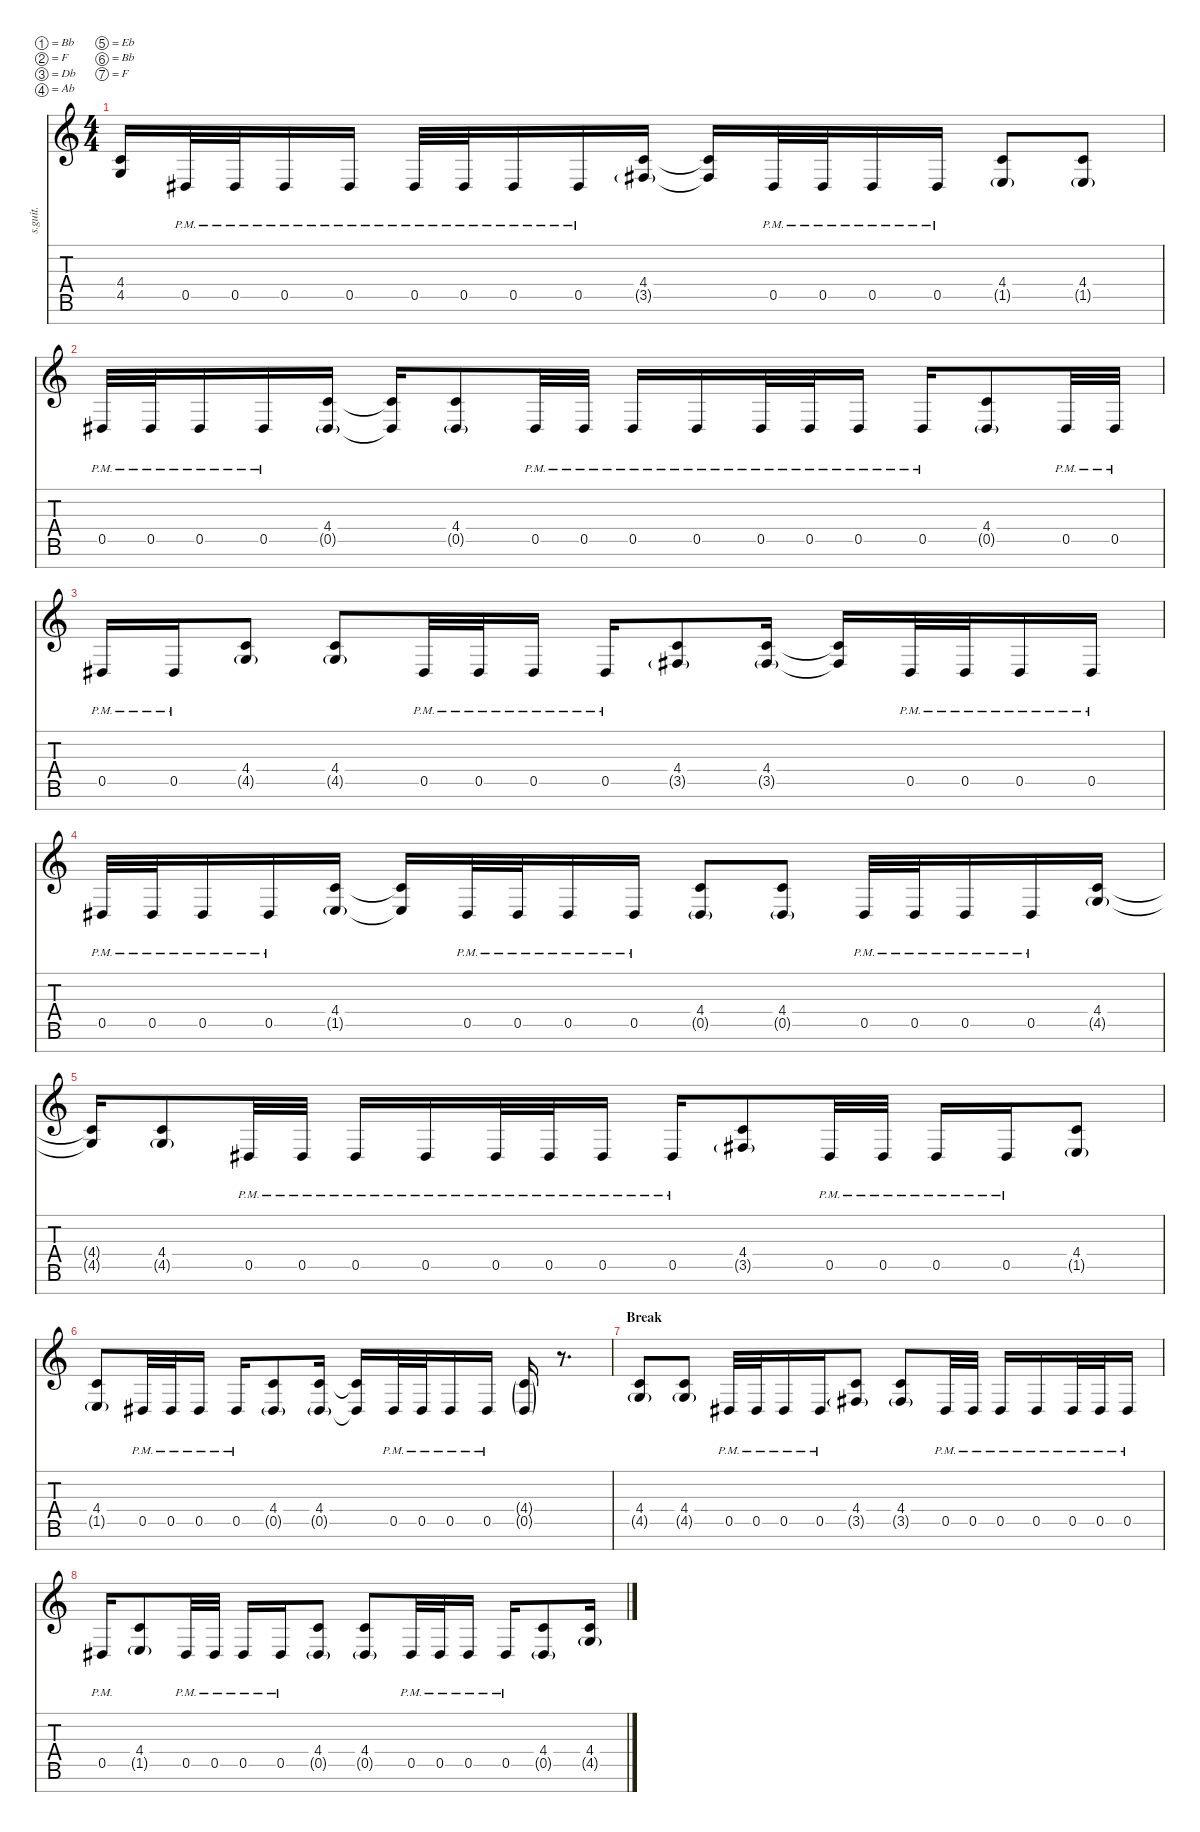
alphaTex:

\defaultSystemsLayout 4
\hideDynamics
\bracketExtendMode nobrackets
\track ("Marten Hagstrom (Guitar 2)" "s.guit.") {instrument distortionguitar}
\staff {score tabs}
\tuning (Bb3 F3 Db3 Ab2 Eb2 Bb1 F1)
\ts (4 4)
\tempo (115 hide)
\clef g2
\ks c
(4.4{t} 4.5{t}).16{lyrics (0 "") lyrics (1 "") lyrics (2 "") lyrics (3 "") lyrics (4 "") dy f} 0.5{pm acc #}.32{lyrics (0 "") lyrics (1 "") lyrics (2 "") lyrics (3 "") lyrics (4 "")} 0.5{pm acc #}.32{lyrics (0 "") lyrics (1 "") lyrics (2 "") lyrics (3 "") lyrics (4 "")} 0.5{pm acc #}.16{lyrics (0 "") lyrics (1 "") lyrics (2 "") lyrics (3 "") lyrics (4 "")} 0.5{pm acc #}.16{lyrics (0 "") lyrics (1 "") lyrics (2 "") lyrics (3 "") lyrics (4 "")} 0.5{pm acc #}.32{lyrics (0 "") lyrics (1 "") lyrics (2 "") lyrics (3 "") lyrics (4 "")} 0.5{pm acc #}.32{lyrics (0 "") lyrics (1 "") lyrics (2 "") lyrics (3 "") lyrics (4 "")} 0.5{pm acc #}.16{lyrics (0 "") lyrics (1 "") lyrics (2 "") lyrics (3 "") lyrics (4 "")} 0.5{pm acc #}.16{lyrics (0 "") lyrics (1 "") lyrics (2 "") lyrics (3 "") lyrics (4 "")} (4.4 3.5{g acc #}).16{lyrics (0 "") lyrics (1 "") lyrics (2 "") lyrics (3 "") lyrics (4 "") dy mf} (4.4{t} 3.5{t acc #}).16{lyrics (0 "") lyrics (1 "") lyrics (2 "") lyrics (3 "") lyrics (4 "") dy f} 0.5{pm acc #}.32{lyrics (0 "") lyrics (1 "") lyrics (2 "") lyrics (3 "") lyrics (4 "")} 0.5{pm acc #}.32{lyrics (0 "") lyrics (1 "") lyrics (2 "") lyrics (3 "") lyrics (4 "")} 0.5{pm acc #}.16{lyrics (0 "") lyrics (1 "") lyrics (2 "") lyrics (3 "") lyrics (4 "")} 0.5{pm acc #}.16{lyrics (0 "") lyrics (1 "") lyrics (2 "") lyrics (3 "") lyrics (4 "")} (4.4 1.5{g}).8{lyrics (0 "") lyrics (1 "") lyrics (2 "") lyrics (3 "") lyrics (4 "") dy mf} (4.4 1.5{g}).8{lyrics (0 "") lyrics (1 "") lyrics (2 "") lyrics (3 "") lyrics (4 "")} |
0.5{pm acc #}.32{lyrics (0 "") lyrics (1 "") lyrics (2 "") lyrics (3 "") lyrics (4 "") dy f} 0.5{pm acc #}.32{lyrics (0 "") lyrics (1 "") lyrics (2 "") lyrics (3 "") lyrics (4 "")} 0.5{pm acc #}.16{lyrics (0 "") lyrics (1 "") lyrics (2 "") lyrics (3 "") lyrics (4 "")} 0.5{pm acc #}.16{lyrics (0 "") lyrics (1 "") lyrics (2 "") lyrics (3 "") lyrics (4 "")} (4.4 0.5{g acc #}).16{lyrics (0 "") lyrics (1 "") lyrics (2 "") lyrics (3 "") lyrics (4 "") dy mf} (4.4{t} 0.5{t acc #}).16{lyrics (0 "") lyrics (1 "") lyrics (2 "") lyrics (3 "") lyrics (4 "") dy f} (4.4 0.5{g acc #}).8{lyrics (0 "") lyrics (1 "") lyrics (2 "") lyrics (3 "") lyrics (4 "") dy mf} 0.5{pm acc #}.32{lyrics (0 "") lyrics (1 "") lyrics (2 "") lyrics (3 "") lyrics (4 "") dy f} 0.5{pm acc #}.32{lyrics (0 "") lyrics (1 "") lyrics (2 "") lyrics (3 "") lyrics (4 "")} 0.5{pm acc #}.16{lyrics (0 "") lyrics (1 "") lyrics (2 "") lyrics (3 "") lyrics (4 "")} 0.5{pm acc #}.16{lyrics (0 "") lyrics (1 "") lyrics (2 "") lyrics (3 "") lyrics (4 "")} 0.5{pm acc #}.32{lyrics (0 "") lyrics (1 "") lyrics (2 "") lyrics (3 "") lyrics (4 "")} 0.5{pm acc #}.32{lyrics (0 "") lyrics (1 "") lyrics (2 "") lyrics (3 "") lyrics (4 "")} 0.5{pm acc #}.16{lyrics (0 "") lyrics (1 "") lyrics (2 "") lyrics (3 "") lyrics (4 "")} 0.5{pm acc #}.16{lyrics (0 "") lyrics (1 "") lyrics (2 "") lyrics (3 "") lyrics (4 "")} (4.4 0.5{g acc #}).8{lyrics (0 "") lyrics (1 "") lyrics (2 "") lyrics (3 "") lyrics (4 "") dy mf} 0.5{pm acc #}.32{lyrics (0 "") lyrics (1 "") lyrics (2 "") lyrics (3 "") lyrics (4 "") dy f} 0.5{pm acc #}.32{lyrics (0 "") lyrics (1 "") lyrics (2 "") lyrics (3 "") lyrics (4 "")} |
0.5{pm acc #}.16{lyrics (0 "") lyrics (1 "") lyrics (2 "") lyrics (3 "") lyrics (4 "")} 0.5{pm acc #}.16{lyrics (0 "") lyrics (1 "") lyrics (2 "") lyrics (3 "") lyrics (4 "")} (4.4 4.5{g}).8{lyrics (0 "") lyrics (1 "") lyrics (2 "") lyrics (3 "") lyrics (4 "") dy mf} (4.4 4.5{g}).8{lyrics (0 "") lyrics (1 "") lyrics (2 "") lyrics (3 "") lyrics (4 "")} 0.5{pm acc #}.32{lyrics (0 "") lyrics (1 "") lyrics (2 "") lyrics (3 "") lyrics (4 "") dy f} 0.5{pm acc #}.32{lyrics (0 "") lyrics (1 "") lyrics (2 "") lyrics (3 "") lyrics (4 "")} 0.5{pm acc #}.16{lyrics (0 "") lyrics (1 "") lyrics (2 "") lyrics (3 "") lyrics (4 "")} 0.5{pm acc #}.16{lyrics (0 "") lyrics (1 "") lyrics (2 "") lyrics (3 "") lyrics (4 "")} (4.4 3.5{g acc #}).8{lyrics (0 "") lyrics (1 "") lyrics (2 "") lyrics (3 "") lyrics (4 "") dy mf} (4.4 3.5{g acc #}).16{lyrics (0 "") lyrics (1 "") lyrics (2 "") lyrics (3 "") lyrics (4 "")} (4.4{t} 3.5{t acc #}).16{lyrics (0 "") lyrics (1 "") lyrics (2 "") lyrics (3 "") lyrics (4 "") dy f} 0.5{pm acc #}.32{lyrics (0 "") lyrics (1 "") lyrics (2 "") lyrics (3 "") lyrics (4 "")} 0.5{pm acc #}.32{lyrics (0 "") lyrics (1 "") lyrics (2 "") lyrics (3 "") lyrics (4 "")} 0.5{pm acc #}.16{lyrics (0 "") lyrics (1 "") lyrics (2 "") lyrics (3 "") lyrics (4 "")} 0.5{pm acc #}.16{lyrics (0 "") lyrics (1 "") lyrics (2 "") lyrics (3 "") lyrics (4 "")} |
0.5{pm acc #}.32{lyrics (0 "") lyrics (1 "") lyrics (2 "") lyrics (3 "") lyrics (4 "")} 0.5{pm acc #}.32{lyrics (0 "") lyrics (1 "") lyrics (2 "") lyrics (3 "") lyrics (4 "")} 0.5{pm acc #}.16{lyrics (0 "") lyrics (1 "") lyrics (2 "") lyrics (3 "") lyrics (4 "")} 0.5{pm acc #}.16{lyrics (0 "") lyrics (1 "") lyrics (2 "") lyrics (3 "") lyrics (4 "")} (4.4 1.5{g}).16{lyrics (0 "") lyrics (1 "") lyrics (2 "") lyrics (3 "") lyrics (4 "") dy mf} (4.4{t} 1.5{t}).16{lyrics (0 "") lyrics (1 "") lyrics (2 "") lyrics (3 "") lyrics (4 "") dy f} 0.5{pm acc #}.32{lyrics (0 "") lyrics (1 "") lyrics (2 "") lyrics (3 "") lyrics (4 "")} 0.5{pm acc #}.32{lyrics (0 "") lyrics (1 "") lyrics (2 "") lyrics (3 "") lyrics (4 "")} 0.5{pm acc #}.16{lyrics (0 "") lyrics (1 "") lyrics (2 "") lyrics (3 "") lyrics (4 "")} 0.5{pm acc #}.16{lyrics (0 "") lyrics (1 "") lyrics (2 "") lyrics (3 "") lyrics (4 "")} (4.4 0.5{g acc #}).8{lyrics (0 "") lyrics (1 "") lyrics (2 "") lyrics (3 "") lyrics (4 "") dy mf} (4.4 0.5{g acc #}).8{lyrics (0 "") lyrics (1 "") lyrics (2 "") lyrics (3 "") lyrics (4 "")} 0.5{pm acc #}.32{lyrics (0 "") lyrics (1 "") lyrics (2 "") lyrics (3 "") lyrics (4 "") dy f} 0.5{pm acc #}.32{lyrics (0 "") lyrics (1 "") lyrics (2 "") lyrics (3 "") lyrics (4 "")} 0.5{pm acc #}.16{lyrics (0 "") lyrics (1 "") lyrics (2 "") lyrics (3 "") lyrics (4 "")} 0.5{pm acc #}.16{lyrics (0 "") lyrics (1 "") lyrics (2 "") lyrics (3 "") lyrics (4 "")} (4.4 4.5{g}).16{lyrics (0 "") lyrics (1 "") lyrics (2 "") lyrics (3 "") lyrics (4 "") dy mf} |
(4.4{t} 4.5{t}).16{lyrics (0 "") lyrics (1 "") lyrics (2 "") lyrics (3 "") lyrics (4 "") dy f} (4.4 4.5{g}).8{lyrics (0 "") lyrics (1 "") lyrics (2 "") lyrics (3 "") lyrics (4 "") dy mf} 0.5{pm acc #}.32{lyrics (0 "") lyrics (1 "") lyrics (2 "") lyrics (3 "") lyrics (4 "") dy f} 0.5{pm acc #}.32{lyrics (0 "") lyrics (1 "") lyrics (2 "") lyrics (3 "") lyrics (4 "")} 0.5{pm acc #}.16{lyrics (0 "") lyrics (1 "") lyrics (2 "") lyrics (3 "") lyrics (4 "")} 0.5{pm acc #}.16{lyrics (0 "") lyrics (1 "") lyrics (2 "") lyrics (3 "") lyrics (4 "")} 0.5{pm acc #}.32{lyrics (0 "") lyrics (1 "") lyrics (2 "") lyrics (3 "") lyrics (4 "")} 0.5{pm acc #}.32{lyrics (0 "") lyrics (1 "") lyrics (2 "") lyrics (3 "") lyrics (4 "")} 0.5{pm acc #}.16{lyrics (0 "") lyrics (1 "") lyrics (2 "") lyrics (3 "") lyrics (4 "")} 0.5{pm acc #}.16{lyrics (0 "") lyrics (1 "") lyrics (2 "") lyrics (3 "") lyrics (4 "")} (4.4 3.5{g acc #}).8{lyrics (0 "") lyrics (1 "") lyrics (2 "") lyrics (3 "") lyrics (4 "") dy mf} 0.5{pm acc #}.32{lyrics (0 "") lyrics (1 "") lyrics (2 "") lyrics (3 "") lyrics (4 "") dy f} 0.5{pm acc #}.32{lyrics (0 "") lyrics (1 "") lyrics (2 "") lyrics (3 "") lyrics (4 "")} 0.5{pm acc #}.16{lyrics (0 "") lyrics (1 "") lyrics (2 "") lyrics (3 "") lyrics (4 "")} 0.5{pm acc #}.16{lyrics (0 "") lyrics (1 "") lyrics (2 "") lyrics (3 "") lyrics (4 "")} (4.4 1.5{g}).8{lyrics (0 "") lyrics (1 "") lyrics (2 "") lyrics (3 "") lyrics (4 "") dy mf} |
(4.4 1.5{g}).8{lyrics (0 "") lyrics (1 "") lyrics (2 "") lyrics (3 "") lyrics (4 "")} 0.5{pm acc #}.32{lyrics (0 "") lyrics (1 "") lyrics (2 "") lyrics (3 "") lyrics (4 "") dy f} 0.5{pm acc #}.32{lyrics (0 "") lyrics (1 "") lyrics (2 "") lyrics (3 "") lyrics (4 "")} 0.5{pm acc #}.16{lyrics (0 "") lyrics (1 "") lyrics (2 "") lyrics (3 "") lyrics (4 "")} 0.5{pm acc #}.16{lyrics (0 "") lyrics (1 "") lyrics (2 "") lyrics (3 "") lyrics (4 "")} (4.4 0.5{g acc #}).8{lyrics (0 "") lyrics (1 "") lyrics (2 "") lyrics (3 "") lyrics (4 "") dy mf} (4.4 0.5{g acc #}).16{lyrics (0 "") lyrics (1 "") lyrics (2 "") lyrics (3 "") lyrics (4 "")} (4.4{t} 0.5{t acc #}).16{lyrics (0 "") lyrics (1 "") lyrics (2 "") lyrics (3 "") lyrics (4 "") dy f} 0.5{pm acc #}.32{lyrics (0 "") lyrics (1 "") lyrics (2 "") lyrics (3 "") lyrics (4 "")} 0.5{pm acc #}.32{lyrics (0 "") lyrics (1 "") lyrics (2 "") lyrics (3 "") lyrics (4 "")} 0.5{pm acc #}.16{lyrics (0 "") lyrics (1 "") lyrics (2 "") lyrics (3 "") lyrics (4 "")} 0.5{pm acc #}.16{lyrics (0 "") lyrics (1 "") lyrics (2 "") lyrics (3 "") lyrics (4 "")} (4.4{g} 0.5{g acc #}).16{lyrics (0 "") lyrics (1 "") lyrics (2 "") lyrics (3 "") lyrics (4 "") dy ff} r.8{d} |
\section ("" "Break")
(4.4 4.5{g}).8{lyrics (0 "") lyrics (1 "") lyrics (2 "") lyrics (3 "") lyrics (4 "") dy mf} (4.4 4.5{g}).8{lyrics (0 "") lyrics (1 "") lyrics (2 "") lyrics (3 "") lyrics (4 "")} 0.5{pm acc #}.32{lyrics (0 "") lyrics (1 "") lyrics (2 "") lyrics (3 "") lyrics (4 "") dy f} 0.5{pm acc #}.32{lyrics (0 "") lyrics (1 "") lyrics (2 "") lyrics (3 "") lyrics (4 "")} 0.5{pm acc #}.16{lyrics (0 "") lyrics (1 "") lyrics (2 "") lyrics (3 "") lyrics (4 "")} 0.5{pm acc #}.16{lyrics (0 "") lyrics (1 "") lyrics (2 "") lyrics (3 "") lyrics (4 "")} (4.4 3.5{g acc #}).8{lyrics (0 "") lyrics (1 "") lyrics (2 "") lyrics (3 "") lyrics (4 "") dy mf} (4.4 3.5{g acc #}).8{lyrics (0 "") lyrics (1 "") lyrics (2 "") lyrics (3 "") lyrics (4 "")} 0.5{pm acc #}.32{lyrics (0 "") lyrics (1 "") lyrics (2 "") lyrics (3 "") lyrics (4 "") dy f} 0.5{pm acc #}.32{lyrics (0 "") lyrics (1 "") lyrics (2 "") lyrics (3 "") lyrics (4 "")} 0.5{pm acc #}.16{lyrics (0 "") lyrics (1 "") lyrics (2 "") lyrics (3 "") lyrics (4 "")} 0.5{pm acc #}.16{lyrics (0 "") lyrics (1 "") lyrics (2 "") lyrics (3 "") lyrics (4 "")} 0.5{pm acc #}.32{lyrics (0 "") lyrics (1 "") lyrics (2 "") lyrics (3 "") lyrics (4 "")} 0.5{pm acc #}.32{lyrics (0 "") lyrics (1 "") lyrics (2 "") lyrics (3 "") lyrics (4 "")} 0.5{pm acc #}.16{lyrics (0 "") lyrics (1 "") lyrics (2 "") lyrics (3 "") lyrics (4 "")} |
0.5{pm acc #}.16{lyrics (0 "") lyrics (1 "") lyrics (2 "") lyrics (3 "") lyrics (4 "")} (4.4 1.5{g}).8{lyrics (0 "") lyrics (1 "") lyrics (2 "") lyrics (3 "") lyrics (4 "") dy mf} 0.5{pm acc #}.32{lyrics (0 "") lyrics (1 "") lyrics (2 "") lyrics (3 "") lyrics (4 "") dy f} 0.5{pm acc #}.32{lyrics (0 "") lyrics (1 "") lyrics (2 "") lyrics (3 "") lyrics (4 "")} 0.5{pm acc #}.16{lyrics (0 "") lyrics (1 "") lyrics (2 "") lyrics (3 "") lyrics (4 "")} 0.5{pm acc #}.16{lyrics (0 "") lyrics (1 "") lyrics (2 "") lyrics (3 "") lyrics (4 "")} (4.4 0.5{g acc #}).8{lyrics (0 "") lyrics (1 "") lyrics (2 "") lyrics (3 "") lyrics (4 "") dy mf} (4.4 0.5{g acc #}).8{lyrics (0 "") lyrics (1 "") lyrics (2 "") lyrics (3 "") lyrics (4 "")} 0.5{pm acc #}.32{lyrics (0 "") lyrics (1 "") lyrics (2 "") lyrics (3 "") lyrics (4 "") dy f} 0.5{pm acc #}.32{lyrics (0 "") lyrics (1 "") lyrics (2 "") lyrics (3 "") lyrics (4 "")} 0.5{pm acc #}.16{lyrics (0 "") lyrics (1 "") lyrics (2 "") lyrics (3 "") lyrics (4 "")} 0.5{pm acc #}.16{lyrics (0 "") lyrics (1 "") lyrics (2 "") lyrics (3 "") lyrics (4 "")} (4.4 0.5{g acc #}).8{lyrics (0 "") lyrics (1 "") lyrics (2 "") lyrics (3 "") lyrics (4 "") dy mf} (4.4 4.5{g}).16{lyrics (0 "") lyrics (1 "") lyrics (2 "") lyrics (3 "") lyrics (4 "")}
